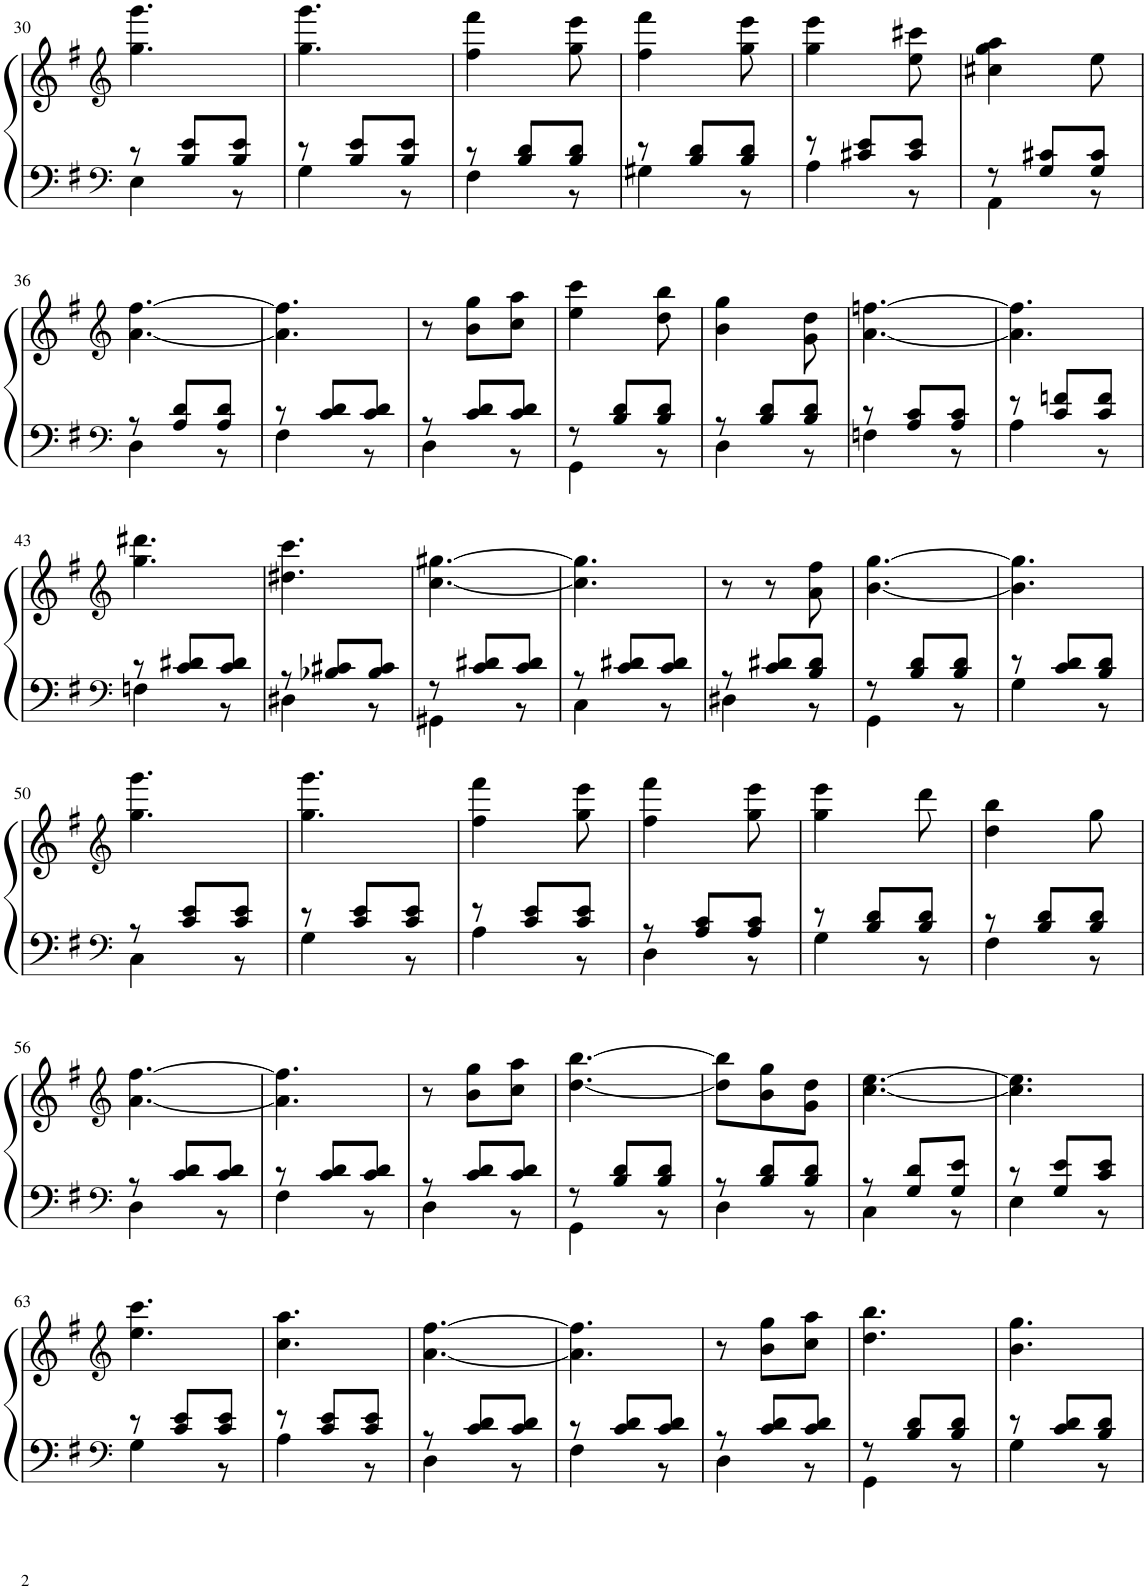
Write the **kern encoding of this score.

**kern	**kern
*part1	*part1
*staff2	*staff1
*I"unbenannt2	*
!!LO:PB:g=z
*clefF4	*clefG2
*k[f#]	*k[f#]
*M3/8	*M3/8
=30	=30
*^	*
8r	4E\	4.gg\ 4.ggg\
8B/ 8e/L	.	.
8B/ 8e/J	8r	.
=31	=31	=31
8r	4G\	4.gg\ 4.ggg\
8B/ 8e/L	.	.
8B/ 8e/J	8r	.
=32	=32	=32
8r	4F#\	4ff#\ 4fff#\
8B/ 8d/L	.	.
8B/ 8d/J	8r	8gg\ 8eee\
=33	=33	=33
8r	4G#X\	4ff#\ 4fff#\
8B/ 8d/L	.	.
8B/ 8d/J	8r	8gg\ 8eee\
=34	=34	=34
8r	4A\	4gg\ 4eee\
8c#X/ 8e/L	.	.
8c#/ 8e/J	8r	8ee\ 8ccc#X\
=35	=35	=35
8r	4AA\	4cc#X\ 4gg\ 4aa\
8G/ 8c#X/L	.	.
8G/ 8c#/J	8r	8ee\
!!LO:LB:g=z
=36	=36	=36
*clefF4	*	*clefG2
8r	4D\	[4.a\ [4.ff#\
8A/ 8d/L	.	.
8A/ 8d/J	8r	.
=37	=37	=37
8r	4F#\	4.a\] 4.ff#\]
8c/ 8d/L	.	.
8c/ 8d/J	8r	.
=38	=38	=38
8r	4D\	8r
8c/ 8d/L	.	8b\ 8gg\L
8c/ 8d/J	8r	8cc\ 8aa\J
=39	=39	=39
8r	4GG\	4ee\ 4ccc\
8B/ 8d/L	.	.
8B/ 8d/J	8r	8dd\ 8bb\
=40	=40	=40
8r	4D\	4b\ 4gg\
8B/ 8d/L	.	.
8B/ 8d/J	8r	8g\ 8dd\
=41	=41	=41
8r	4Fn\	[4.a\ [4.ffn\
8A/ 8c/L	.	.
8A/ 8c/J	8r	.
=42	=42	=42
8r	4A\	4.a\] 4.ff\]
8c/ 8fn/L	.	.
8c/ 8f/J	8r	.
!!LO:LB:g=z
=43	=43	=43
*clefF4	*	*clefG2
8r	4Fn\	4.gg\ 4.ddd#X\
8c/ 8d#X/L	.	.
8c/ 8d#/J	8r	.
=44	=44	=44
8r	4D#X\	4.dd#X\ 4.ccc\
8B-X/ 8c#X/L	.	.
8B-/ 8c#/J	8r	.
=45	=45	=45
8r	4GG#X\	[4.cc\ [4.gg#X\
8c/ 8d#X/L	.	.
8c/ 8d#/J	8r	.
=46	=46	=46
8r	4C\	4.cc\] 4.gg#\]
8c/ 8d#X/L	.	.
8c/ 8d#/J	8r	.
=47	=47	=47
8r	4D#X\	8r
8c/ 8d#X/L	.	8r
8B/ 8d#/J	8r	8a\ 8ff#\
=48	=48	=48
8r	4GG\	[4.b\ [4.gg\
8B/ 8d/L	.	.
8B/ 8d/J	8r	.
=49	=49	=49
8r	4G\	4.b\] 4.gg\]
8c/ 8d/L	.	.
8B/ 8d/J	8r	.
!!LO:LB:g=z
=50	=50	=50
*clefF4	*	*clefG2
8r	4C\	4.gg\ 4.ggg\
8c/ 8e/L	.	.
8c/ 8e/J	8r	.
=51	=51	=51
8r	4G\	4.gg\ 4.ggg\
8c/ 8e/L	.	.
8c/ 8e/J	8r	.
=52	=52	=52
8r	4A\	4ff#\ 4fff#\
8c/ 8e/L	.	.
8c/ 8e/J	8r	8gg\ 8eee\
=53	=53	=53
8r	4D\	4ff#\ 4fff#\
8A/ 8c/L	.	.
8A/ 8c/J	8r	8gg\ 8eee\
=54	=54	=54
8r	4G\	4gg\ 4eee\
8B/ 8d/L	.	.
8B/ 8d/J	8r	8ddd\
=55	=55	=55
8r	4F#\	4dd\ 4bb\
8B/ 8d/L	.	.
8B/ 8d/J	8r	8gg\
!!LO:LB:g=z
=56	=56	=56
*clefF4	*	*clefG2
8r	4D\	[4.a\ [4.ff#\
8c/ 8d/L	.	.
8c/ 8d/J	8r	.
=57	=57	=57
8r	4F#\	4.a\] 4.ff#\]
8c/ 8d/L	.	.
8c/ 8d/J	8r	.
=58	=58	=58
8r	4D\	8r
8c/ 8d/L	.	8b\ 8gg\L
8c/ 8d/J	8r	8cc\ 8aa\J
=59	=59	=59
8r	4GG\	[4.dd\ [4.bb\
8B/ 8d/L	.	.
8B/ 8d/J	8r	.
=60	=60	=60
8r	4D\	8dd\] 8bb\]L
8B/ 8d/L	.	8b\ 8gg\
8B/ 8d/J	8r	8g\ 8dd\J
=61	=61	=61
8r	4C\	[4.cc\ [4.ee\
8G/ 8d/L	.	.
8G/ 8e/J	8r	.
=62	=62	=62
8r	4E\	4.cc\] 4.ee\]
8G/ 8e/L	.	.
8c/ 8e/J	8r	.
!!LO:LB:g=z
=63	=63	=63
*clefF4	*	*clefG2
8r	4G\	4.ee\ 4.ccc\
8c/ 8e/L	.	.
8c/ 8e/J	8r	.
=64	=64	=64
8r	4A\	4.cc\ 4.aa\
8c/ 8e/L	.	.
8c/ 8e/J	8r	.
=65	=65	=65
8r	4D\	[4.a\ [4.ff#\
8c/ 8d/L	.	.
8c/ 8d/J	8r	.
=66	=66	=66
8r	4F#\	4.a\] 4.ff#\]
8c/ 8d/L	.	.
8c/ 8d/J	8r	.
=67	=67	=67
8r	4D\	8r
8c/ 8d/L	.	8b\ 8gg\L
8c/ 8d/J	8r	8cc\ 8aa\J
=68	=68	=68
8r	4GG\	4.dd\ 4.bb\
8B/ 8d/L	.	.
8B/ 8d/J	8r	.
=69	=69	=69
8r	4G\	4.b\ 4.gg\
8c/ 8d/L	.	.
8B/ 8d/J	8r	.
*v	*v	*
=	=
*-	*-
